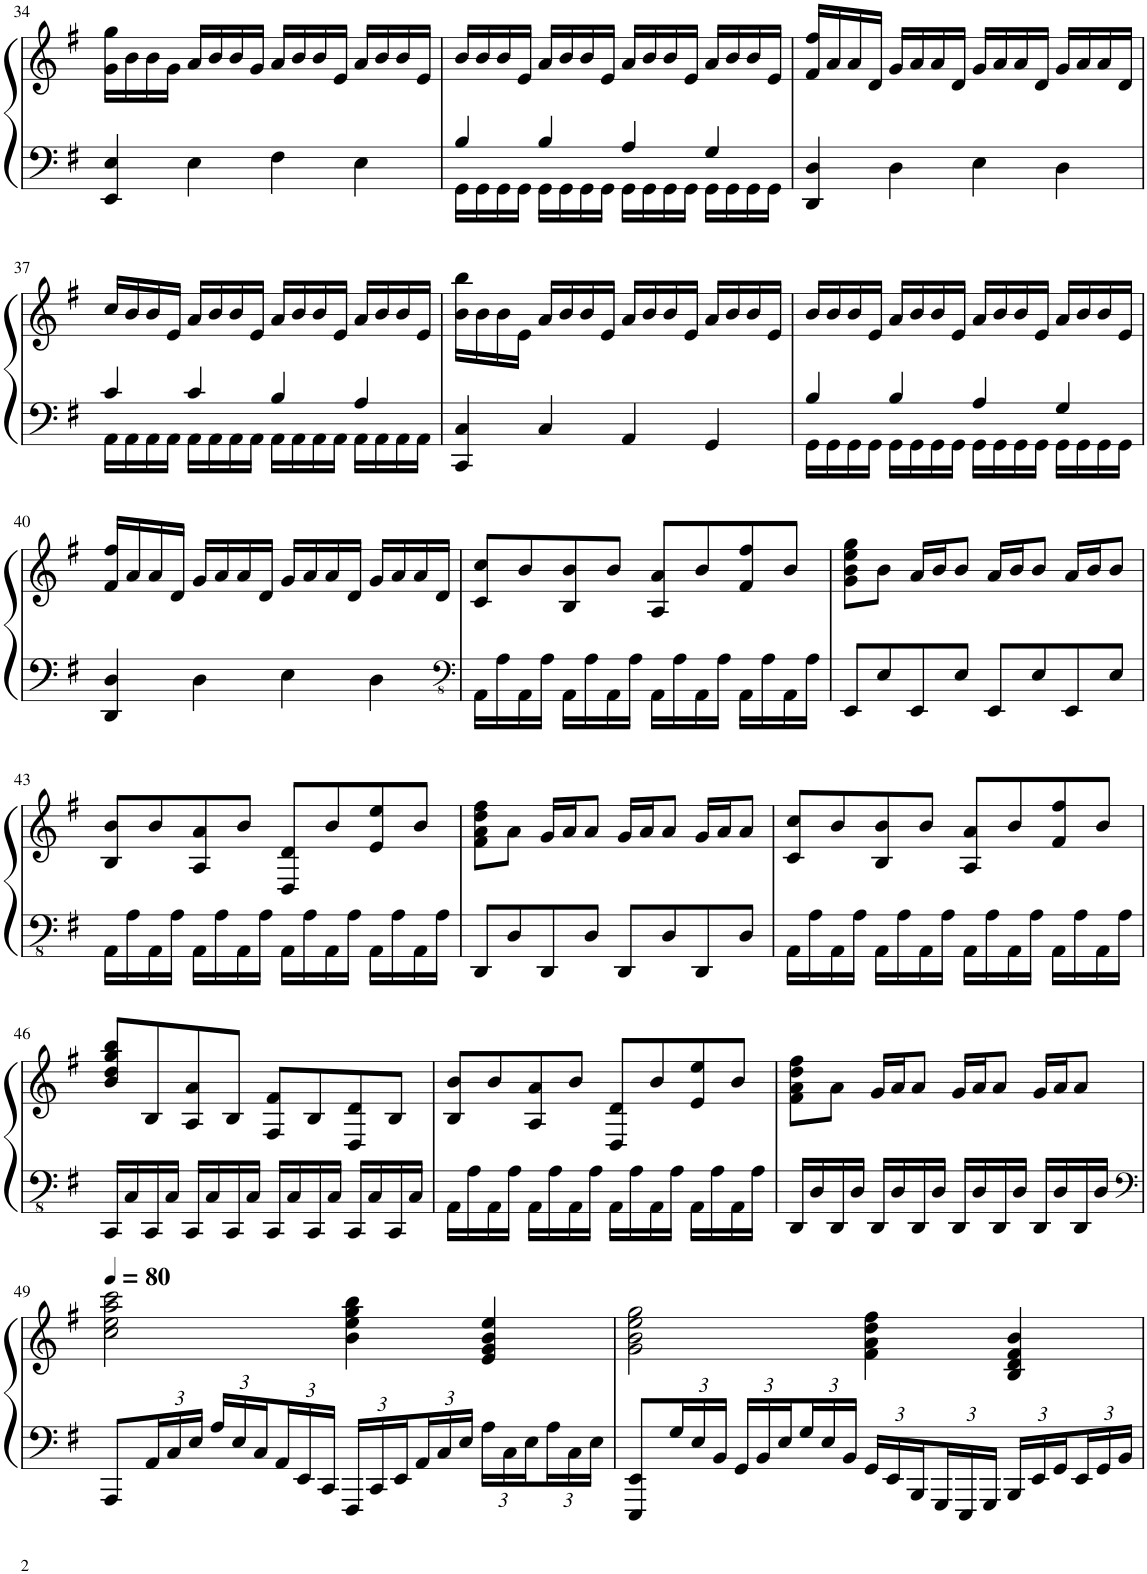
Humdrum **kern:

**kern	**kern
*part1	*part1
*staff2	*staff1
*I"Piano	*
*I'Pno.	*
!!LO:PB:g=z
*clefF4	*clefG2
*k[f#]	*k[f#]
*M4/4	*M4/4
=34	=34
4EE/ 4E/	16g\ 16gg\LL
.	16b\
.	16b\
.	16g\JJ
4E\	16a/LL
.	16b/
.	16b/
.	16g/JJ
4F#\	16a/LL
.	16b/
.	16b/
.	16e/JJ
4E\	16a/LL
.	16b/
.	16b/
.	16e/JJ
=35	=35
*^	*
4B/	16GG\LL	16b/LL
.	16GG\	16b/
.	16GG\	16b/
.	16GG\JJ	16e/JJ
4B/	16GG\LL	16a/LL
.	16GG\	16b/
.	16GG\	16b/
.	16GG\JJ	16e/JJ
4A/	16GG\LL	16a/LL
.	16GG\	16b/
.	16GG\	16b/
.	16GG\JJ	16e/JJ
4G/	16GG\LL	16a/LL
.	16GG\	16b/
.	16GG\	16b/
.	16GG\JJ	16e/JJ
*v	*v	*
=36	=36
4DD/ 4D/	16f#/ 16ff#/LL
.	16a/
.	16a/
.	16d/JJ
4D\	16g/LL
.	16a/
.	16a/
.	16d/JJ
4E\	16g/LL
.	16a/
.	16a/
.	16d/JJ
4D\	16g/LL
.	16a/
.	16a/
.	16d/JJ
!!LO:LB:g=z
=37	=37
*^	*
4c/	16AA\LL	16cc/LL
.	16AA\	16b/
.	16AA\	16b/
.	16AA\JJ	16e/JJ
4c/	16AA\LL	16a/LL
.	16AA\	16b/
.	16AA\	16b/
.	16AA\JJ	16e/JJ
4B/	16AA\LL	16a/LL
.	16AA\	16b/
.	16AA\	16b/
.	16AA\JJ	16e/JJ
4A/	16AA\LL	16a/LL
.	16AA\	16b/
.	16AA\	16b/
.	16AA\JJ	16e/JJ
*v	*v	*
=38	=38
4CC/ 4C/	16b\ 16bb\LL
.	16b\
.	16b\
.	16e\JJ
4C/	16a/LL
.	16b/
.	16b/
.	16e/JJ
4AA/	16a/LL
.	16b/
.	16b/
.	16e/JJ
4GG/	16a/LL
.	16b/
.	16b/
.	16e/JJ
=39	=39
*^	*
4B/	16GG\LL	16b/LL
.	16GG\	16b/
.	16GG\	16b/
.	16GG\JJ	16e/JJ
4B/	16GG\LL	16a/LL
.	16GG\	16b/
.	16GG\	16b/
.	16GG\JJ	16e/JJ
4A/	16GG\LL	16a/LL
.	16GG\	16b/
.	16GG\	16b/
.	16GG\JJ	16e/JJ
4G/	16GG\LL	16a/LL
.	16GG\	16b/
.	16GG\	16b/
.	16GG\JJ	16e/JJ
*v	*v	*
!!LO:LB:g=z
=40	=40
4DD/ 4D/	16f#/ 16ff#/LL
.	16a/
.	16a/
.	16d/JJ
4D\	16g/LL
.	16a/
.	16a/
.	16d/JJ
4E\	16g/LL
.	16a/
.	16a/
.	16d/JJ
4D\	16g/LL
.	16a/
.	16a/
.	16d/JJ
=41	=41
*clefFv4	*
16AAA\LL	8c/ 8cc/L
16AA\	.
16AAA\	8b/
16AA\JJ	.
16AAA\LL	8B/ 8b/
16AA\	.
16AAA\	8b/J
16AA\JJ	.
16AAA\LL	8A/ 8a/L
16AA\	.
16AAA\	8b/
16AA\JJ	.
16AAA\LL	8f#/ 8ff#/
16AA\	.
16AAA\	8b/J
16AA\JJ	.
=42	=42
8EEE/L	8g\ 8b\ 8ee\ 8gg\L
8EE/	8b\J
8EEE/	16a/LL
.	16b/J
8EE/J	8b/J
8EEE/L	16a/LL
.	16b/J
8EE/	8b/J
8EEE/	16a/LL
.	16b/J
8EE/J	8b/J
!!LO:LB:g=z
=43	=43
16AAA\LL	8B/ 8b/L
16AA\	.
16AAA\	8b/
16AA\JJ	.
16AAA\LL	8A/ 8a/
16AA\	.
16AAA\	8b/J
16AA\JJ	.
16AAA\LL	8D/ 8d/L
16AA\	.
16AAA\	8b/
16AA\JJ	.
16AAA\LL	8e/ 8ee/
16AA\	.
16AAA\	8b/J
16AA\JJ	.
=44	=44
8DDD/L	8f#\ 8a\ 8dd\ 8ff#\L
8DD/	8a\J
8DDD/	16g/LL
.	16a/J
8DD/J	8a/J
8DDD/L	16g/LL
.	16a/J
8DD/	8a/J
8DDD/	16g/LL
.	16a/J
8DD/J	8a/J
=45	=45
16AAA\LL	8c/ 8cc/L
16AA\	.
16AAA\	8b/
16AA\JJ	.
16AAA\LL	8B/ 8b/
16AA\	.
16AAA\	8b/J
16AA\JJ	.
16AAA\LL	8A/ 8a/L
16AA\	.
16AAA\	8b/
16AA\JJ	.
16AAA\LL	8f#/ 8ff#/
16AA\	.
16AAA\	8b/J
16AA\JJ	.
!!LO:LB:g=z
=46	=46
16CCC/LL	8b/ 8dd/ 8gg/ 8bb/L
16CC/	.
16CCC/	8B/
16CC/JJ	.
16CCC/LL	8A/ 8a/
16CC/	.
16CCC/	8B/J
16CC/JJ	.
16CCC/LL	8F#/ 8f#/L
16CC/	.
16CCC/	8B/
16CC/JJ	.
16CCC/LL	8D/ 8d/
16CC/	.
16CCC/	8B/J
16CC/JJ	.
=47	=47
16AAA\LL	8B/ 8b/L
16AA\	.
16AAA\	8b/
16AA\JJ	.
16AAA\LL	8A/ 8a/
16AA\	.
16AAA\	8b/J
16AA\JJ	.
16AAA\LL	8D/ 8d/L
16AA\	.
16AAA\	8b/
16AA\JJ	.
16AAA\LL	8e/ 8ee/
16AA\	.
16AAA\	8b/J
16AA\JJ	.
=48	=48
16DDD/LL	8f#\ 8a\ 8dd\ 8ff#\L
16DD/	.
16DDD/	8a\J
16DD/JJ	.
16DDD/LL	16g/LL
16DD/	16a/J
16DDD/	8a/J
16DD/JJ	.
16DDD/LL	16g/LL
16DD/	16a/J
16DDD/	8a/J
16DD/JJ	.
16DDD/LL	16g/LL
16DD/	16a/J
16DDD/	8a/J
16DD/JJ	.
!!LO:LB:g=z
=49	=49
*clefF4	*
*	*MM80
8AAA/L	2cc\ 2ee\ 2aa\ 2ccc\
*Xbrackettup	*
24AA/L	.
24C/	.
24E/JJ	.
24A/LL	.
24E/	.
24C/	.
24AA/	.
24EE/	.
24CC/JJ	.
24FFF#/LL	4b\ 4ee\ 4gg\ 4bb\
24CC/	.
24EE/	.
24AA/	.
24C/	.
24E/JJ	.
24A\LL	4e/ 4g/ 4b/ 4ee/
24C\	.
24E\	.
24A\	.
24C\	.
24E\JJ	.
=50	=50
8EEE/ 8EE/L	2g\ 2b\ 2ee\ 2gg\
24G/L	.
24E/	.
24BB/JJ	.
24GG/LL	.
24BB/	.
24E/	.
24G/	.
24E/	.
24BB/JJ	.
24GG/LL	4f#\ 4a\ 4dd\ 4ff#\
24EE/	.
24BBB/	.
24GGG/	.
24EEE/	.
24GGG/JJ	.
24BBB/LL	4B/ 4d/ 4f#/ 4b/
24EE/	.
24GG/	.
24EE/	.
24GG/	.
24BB/JJ	.
=	=
*-	*-
